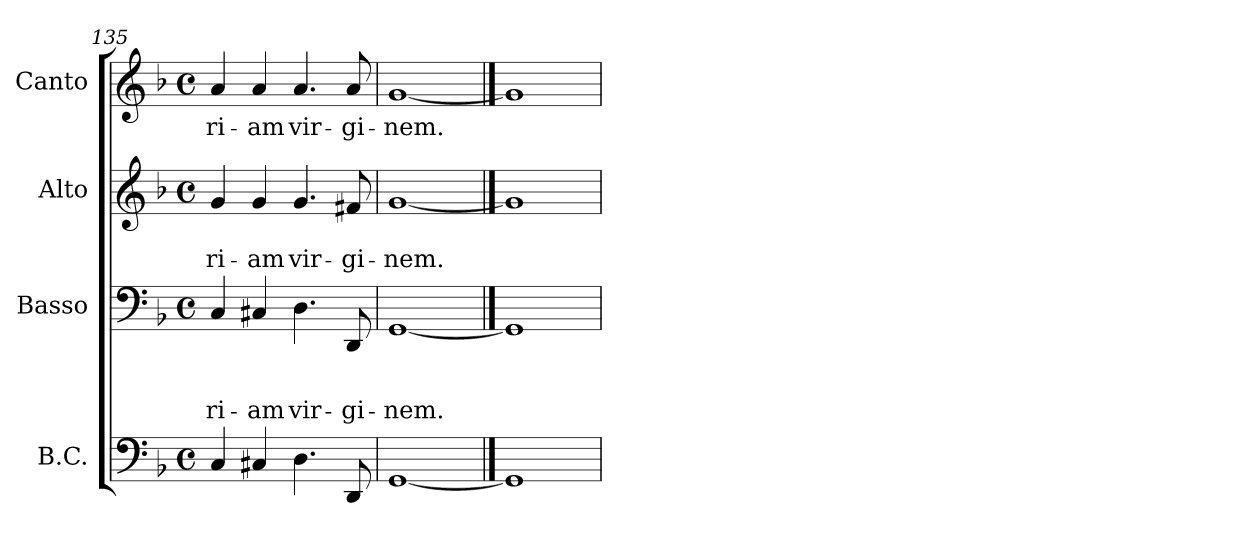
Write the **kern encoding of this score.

**kern	**kern	**text	**text	**text	**kern	**text	**text	**kern	**text
*part4	*part3	*part3	*part3	*part3	*part2	*part2	*part2	*part1	*part1
*staff4	*staff3	*staff3	*staff3	*staff3	*staff2	*staff2	*staff2	*staff1	*staff1
*I"B.C.	*I"Basso	*	*	*	*I"Alto	*	*	*I"Canto	*
*I'BC	*I'B	*	*	*	*I'A	*	*	*I'C	*
*clefF4	*clefF4	*	*	*	*clefG2	*	*	*clefG2	*
*k[b-]	*k[b-]	*	*	*	*k[b-]	*	*	*k[b-]	*
*F:	*F:	*	*	*	*F:	*	*	*F:	*
*M4/4	*M4/4	*	*	*	*M4/4	*	*	*M4/4	*
*met(c)	*met(c)	*	*	*	*met(c)	*	*	*met(c)	*
=135	=135	=135	=135	=135	=135	=135	=135	=135	=135
!	!	!	!	!LO:LY:b	!	!	!LO:LY:b	!	!LO:LY:b
4C/	4C/	.	.	-ri-	4g/	.	-ri-	4a/	-ri-
!	!	!	!	!LO:LY:b	!	!	!LO:LY:b	!	!LO:LY:b
4C#X/	4C#X/	.	.	-am	4g/	.	-am	4a/	-am
!	!	!	!	!LO:LY:b	!	!	!LO:LY:b	!	!LO:LY:b
4.D\	4.D\	.	.	vir-	4.g/	.	vir-	4.a/	vir-
!	!	!	!	!LO:LY:b	!	!	!LO:LY:b	!	!LO:LY:b
8DD/	8DD/	.	.	-gi-	8f#X/	.	-gi-	8a/	-gi-
=136	=136	=136	=136	=136	=136	=136	=136	=136	=136
!	!	!	!	!LO:LY:b	!	!	!LO:LY:b	!	!LO:LY:b
[1GG	[1GG	.	.	-nem.	[1g	.	-nem.	[1g	-nem.
==137	==137	==137	==137	==137	==137	==137	==137	==137	==137
1GG]	1GG]	.	.	.	1g]	.	.	1g]	.
=	=	=	=	=	=	=	=	=	=
*-	*-	*-	*-	*-	*-	*-	*-	*-	*-
